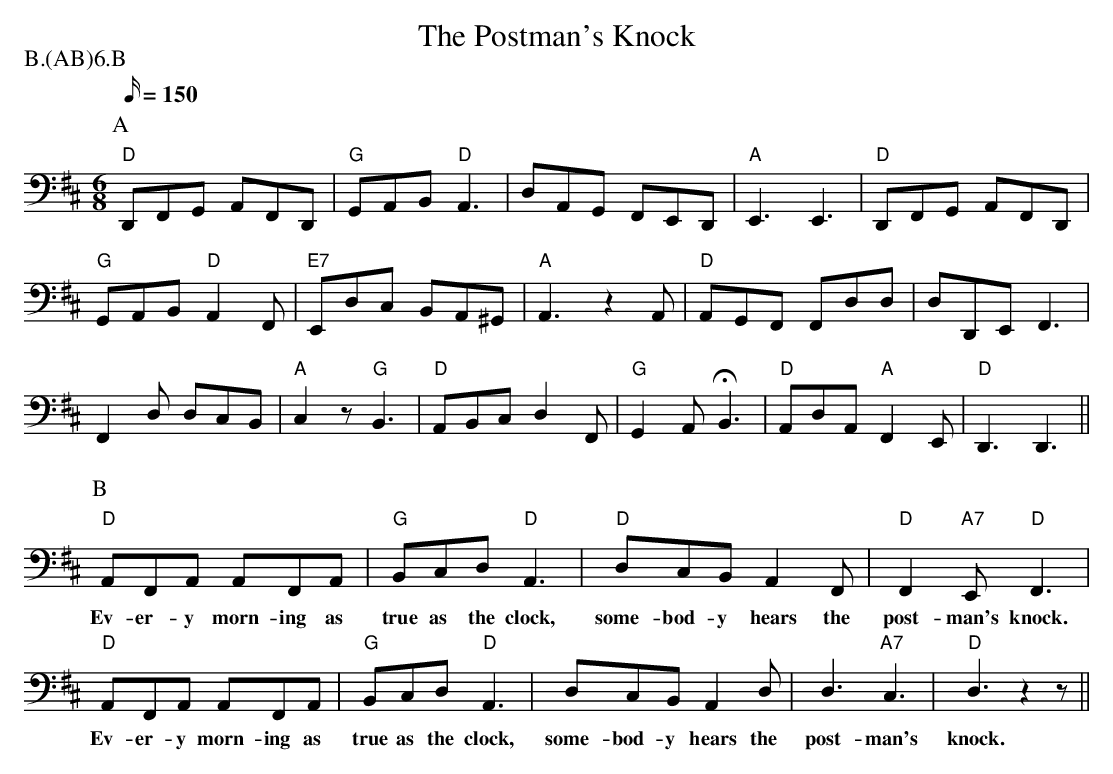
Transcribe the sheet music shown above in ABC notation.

X:1
T:Postman's Knock, The
M:6/8
P:B.(AB)6.B
L:1/16
K:D clef=bass middle=d
Q:150
P:A
"D" D2F2G2 A2F2D2 | "G" G2A2B2 "D" A6 | d2A2G2 F2E2D2 |\
"A" E6 E6 | "D" D2F2G2 A2F2D2 |
"G" G2A2B2 "D" A4 F2 | "E7" E2d2c2 B2A2^G2 | "A" A6 z4 A2 |\
"D" A2G2F2 F2d2d2 | d2D2E2 F6 |
F4 d2 d2c2B2 | "A" c4 z2 "G" B6 | "D" A2B2c2 d4 F2 |\
"G" G4 A2 !fermata!B6 | "D" A2d2A2 "A" F4 E2 | "D" D6 D6 ||
P:B
"D" A2F2A2  A2F2A2 | "G" B2c2d2  "D" A6 |\
w: Ev-er-y morn-ing as true as the clock,
"D" d2c2B2     A4    F2   | "D" F4 "A7" E2  "D" F6 |
w: some-bod-y hears the    post-man's  knock.
"D" A2F2A2  A2F2A2| "G" B2c2d2  "D" A6 |\
w: Ev-er-y morn-ing as true as the clock,
    d2c2B2    A4    d2  | d6   "A7" c6 | "D" d6 z4 z2 ||
w: some-bod-y hears the  post-    man's   knock.
